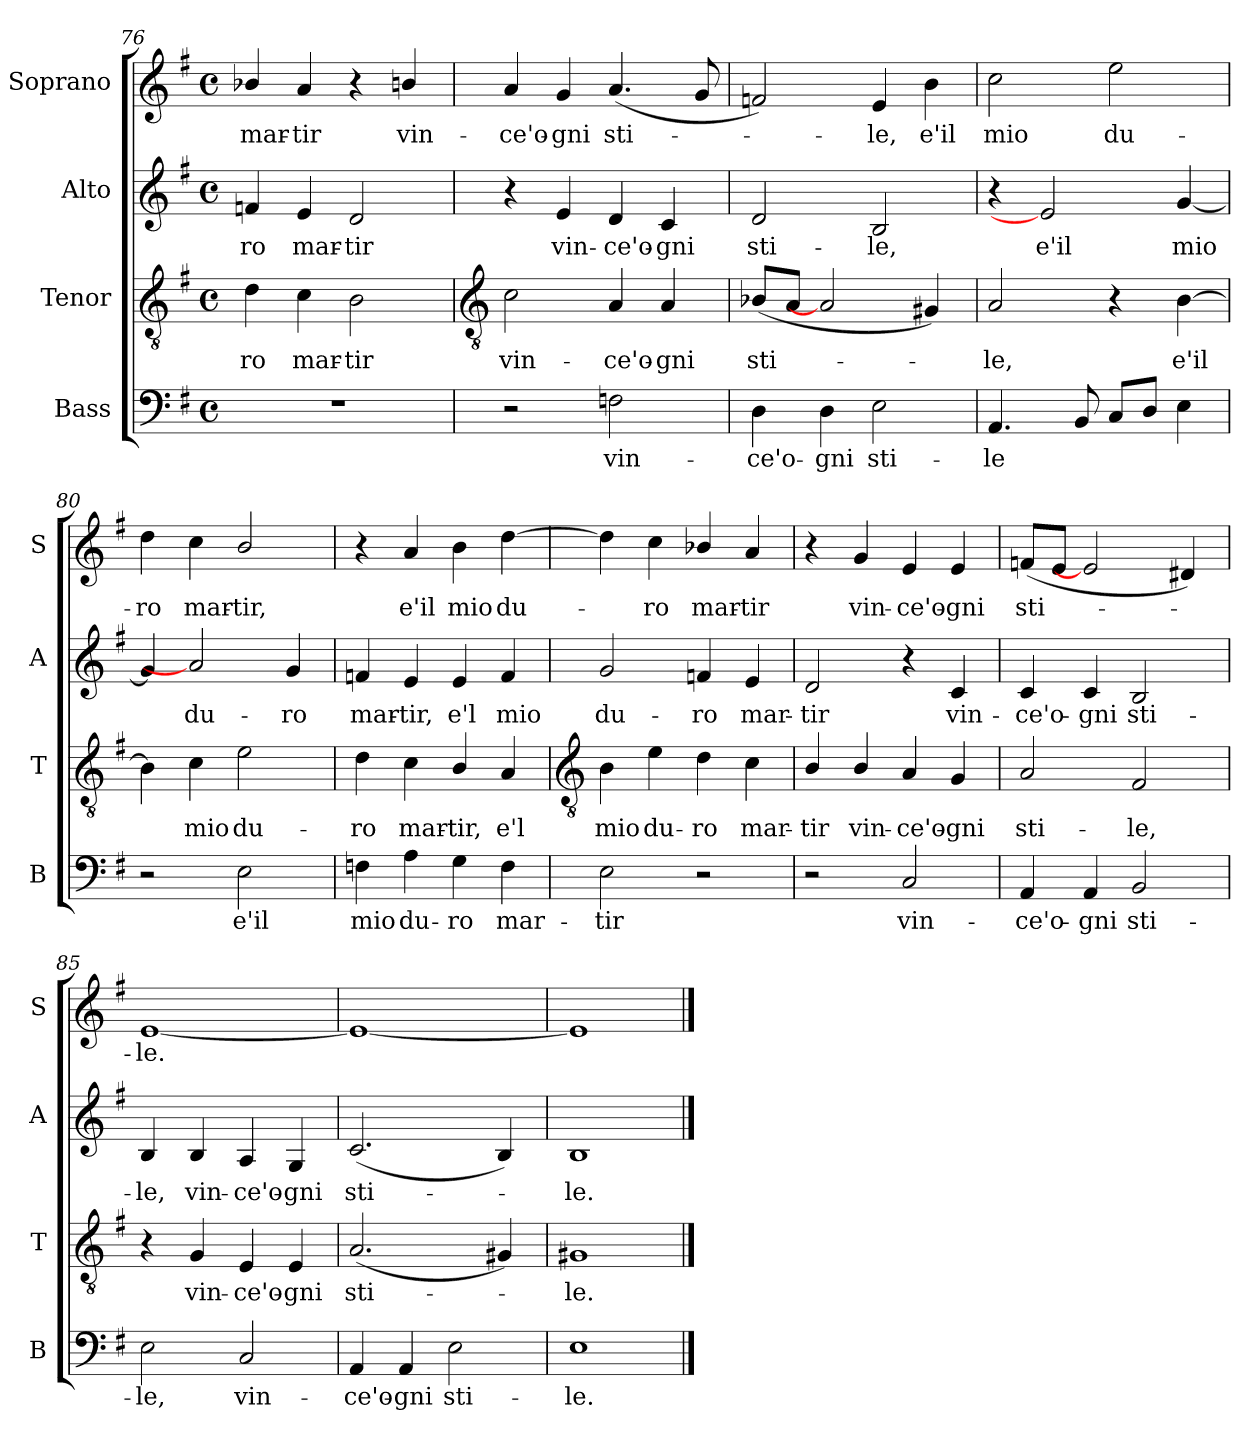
**kern	**text	**kern	**text	**kern	**text	**kern	**text
*part4	*part4	*part3	*part3	*part2	*part2	*part1	*part1
*staff4	*staff4	*staff3	*staff3	*staff2	*staff2	*staff1	*staff1
*I"Bass	*	*I"Tenor	*	*I"Alto	*	*I"Soprano	*
*I'B	*	*I'T	*	*I'A	*	*I'S	*
*clefF4	*	*clefGv2	*	*clefG2	*	*clefG2	*
*k[f#]	*	*k[f#]	*	*k[f#]	*	*k[f#]	*
*G:	*	*G:	*	*G:	*	*G:	*
*M4/4	*	*M4/4	*	*M4/4	*	*M4/4	*
*met(c)	*	*met(c)	*	*met(c)	*	*met(c)	*
=76	=76	=76	=76	=76	=76	=76	=76
!	!	!	!LO:LY:b	!	!LO:LY:b	!	!LO:LY:b
1r	.	4d	-ro	4fn	-ro	4b-X/	mar-
!	!	!	!LO:LY:b	!	!LO:LY:b	!	!LO:LY:b
.	.	4c	mar-	4e	mar-	4a	-tir
!	!	!	!LO:LY:b	!	!LO:LY:b	!	!
.	.	2B	-tir	2d	-tir	4r	.
!	!	!	!	!	!	!	!LO:LY:b
.	.	.	.	.	.	4bn/	vin-
!!LO:LB:g=z
=77	=77	=77	=77	=77	=77	=77	=77
*	*	*clefGv2	*	*	*	*	*
!	!	!	!LO:LY:b	!	!	!	!LO:LY:b
2r	.	2c	vin-	4r	.	4a	-ce'o-
!	!	!	!	!	!LO:LY:b	!	!LO:LY:b
.	.	.	.	4e	vin-	4g	-gni
!	!LO:LY:b	!	!LO:LY:b	!	!LO:LY:b	!	!LO:LY:b
2Fn	vin-	4A	-ce'o-	4d	-ce'o-	(<4.a	sti-
!	!	!	!LO:LY:b	!	!LO:LY:b	!	!
.	.	4A	-gni	4c	-gni	.	.
.	.	.	.	.	.	8g	.
=78	=78	=78	=78	=78	=78	=78	=78
!	!LO:LY:b	!	!LO:LY:b	!	!LO:LY:b	!	!
4D	-ce'o-	(<8B-XL	sti-	2d	sti-	2fn)	.
.	.	8AJ	.	.	.	.	.
!	!LO:LY:b	!	!	!	!	!	!
4D	-gni	2A]	.	.	.	.	.
!	!LO:LY:b	!	!	!	!LO:LY:b	!	!LO:LY:b
2E	sti-	.	.	2B	-le,	4e	le,
!	!	!	!	!	!	!	!LO:LY:b
.	.	4G#X)	.	.	.	4b	e'il
=79	=79	=79	=79	=79	=79	=79	=79
!	!LO:LY:b	!	!LO:LY:b	!	!	!	!LO:LY:b
4.AA	-le	2A	le,	4r	.	2cc	mio
!	!	!	!	!	!LO:LY:b	!	!
.	.	.	.	2e]	e'il	.	.
8BB	.	.	.	.	.	.	.
!	!	!	!	!	!	!	!LO:LY:b
8CL	.	4r	.	.	.	2ee	du-
8DJ	.	.	.	.	.	.	.
!	!	!	!LO:LY:b	!	!LO:LY:b	!	!
4E	.	[4B	e'il	[4g	mio	.	.
=80	=80	=80	=80	=80	=80	=80	=80
!	!	!	!	!	!	!	!LO:LY:b
2r	.	4B]	.	4g]	.	4dd	-ro
!	!	!	!LO:LY:b	!	!LO:LY:b	!	!LO:LY:b
.	.	4c	mio	2a]	du-	4cc	mar-
!	!LO:LY:b	!	!LO:LY:b	!	!	!	!LO:LY:b
2E	e'il	2e	du-	.	.	2b/	-tir,
!	!	!	!	!	!LO:LY:b	!	!
.	.	.	.	4g	-ro	.	.
=81	=81	=81	=81	=81	=81	=81	=81
!	!LO:LY:b	!	!LO:LY:b	!	!LO:LY:b	!	!
4Fn	mio	4d	-ro	4fn	mar-	4r	.
!	!LO:LY:b	!	!LO:LY:b	!	!LO:LY:b	!	!LO:LY:b
4A	du-	4c	mar-	4e	-tir,	4a	e'il
!	!LO:LY:b	!	!LO:LY:b	!	!LO:LY:b	!	!LO:LY:b
4G	-ro	4B/	-tir,	4e	e'l	4b	mio
!	!LO:LY:b	!	!LO:LY:b	!	!LO:LY:b	!	!LO:LY:b
4F	mar-	4A	e'l	4f	mio	[4dd	du-
!!LO:LB:g=z
=82	=82	=82	=82	=82	=82	=82	=82
*	*	*clefGv2	*	*	*	*	*
!	!LO:LY:b	!	!LO:LY:b	!	!LO:LY:b	!	!
2E	-tir	4B	mio	2g	du-	4dd]	.
!	!	!	!LO:LY:b	!	!	!	!LO:LY:b
.	.	4e	du-	.	.	4cc	ro
!	!	!	!LO:LY:b	!	!LO:LY:b	!	!LO:LY:b
2r	.	4d	-ro	4fn	-ro	4b-X/	mar-
!	!	!	!LO:LY:b	!	!LO:LY:b	!	!LO:LY:b
.	.	4c	mar-	4e	mar-	4a	-tir
=83	=83	=83	=83	=83	=83	=83	=83
!	!	!	!LO:LY:b	!	!LO:LY:b	!	!
2r	.	4B/	-tir	2d	-tir	4r	.
!	!	!	!LO:LY:b	!	!	!	!LO:LY:b
.	.	4B/	vin-	.	.	4g	vin-
!	!LO:LY:b	!	!LO:LY:b	!	!	!	!LO:LY:b
2C	vin-	4A	-ce'o-	4r	.	4e	-ce'o-
!	!	!	!LO:LY:b	!	!LO:LY:b	!	!LO:LY:b
.	.	4G	-gni	4c	vin-	4e	-gni
=84	=84	=84	=84	=84	=84	=84	=84
!	!LO:LY:b	!	!LO:LY:b	!	!LO:LY:b	!	!LO:LY:b
4AA	-ce'o-	2A	sti-	4c	-ce'o-	(<8fnL	sti-
.	.	.	.	.	.	8eJ	.
!	!LO:LY:b	!	!	!	!LO:LY:b	!	!
4AA	-gni	.	.	4c	-gni	2e]	.
!	!LO:LY:b	!	!LO:LY:b	!	!LO:LY:b	!	!
2BB	sti-	2F#	-le,	2B	sti-	.	.
.	.	.	.	.	.	4d#X)	.
=85	=85	=85	=85	=85	=85	=85	=85
!	!LO:LY:b	!	!	!	!LO:LY:b	!	!LO:LY:b
2E	-le,	4r	.	4B	-le,	[1e	le.
!	!	!	!LO:LY:b	!	!LO:LY:b	!	!
.	.	4G	vin-	4B	vin-	.	.
!	!LO:LY:b	!	!LO:LY:b	!	!LO:LY:b	!	!
2C	vin-	4E	-ce'o-	4A	-ce'o-	.	.
!	!	!	!LO:LY:b	!	!LO:LY:b	!	!
.	.	4E	-gni	4G	-gni	.	.
=86	=86	=86	=86	=86	=86	=86	=86
!	!LO:LY:b	!	!LO:LY:b	!	!LO:LY:b	!	!
4AA	-ce'o-	(<2.A	sti-	(<2.c	sti-	1e_	.
!	!LO:LY:b	!	!	!	!	!	!
4AA	-gni	.	.	.	.	.	.
!	!LO:LY:b	!	!	!	!	!	!
2E	sti-	.	.	.	.	.	.
.	.	4G#X)	.	4B)	.	.	.
=87	=87	=87	=87	=87	=87	=87	=87
!	!LO:LY:b	!	!LO:LY:b	!	!LO:LY:b	!	!
1E	-le.	1G#X	le.	1B	le.	1e]	.
==	==	==	==	==	==	==	==
*-	*-	*-	*-	*-	*-	*-	*-
